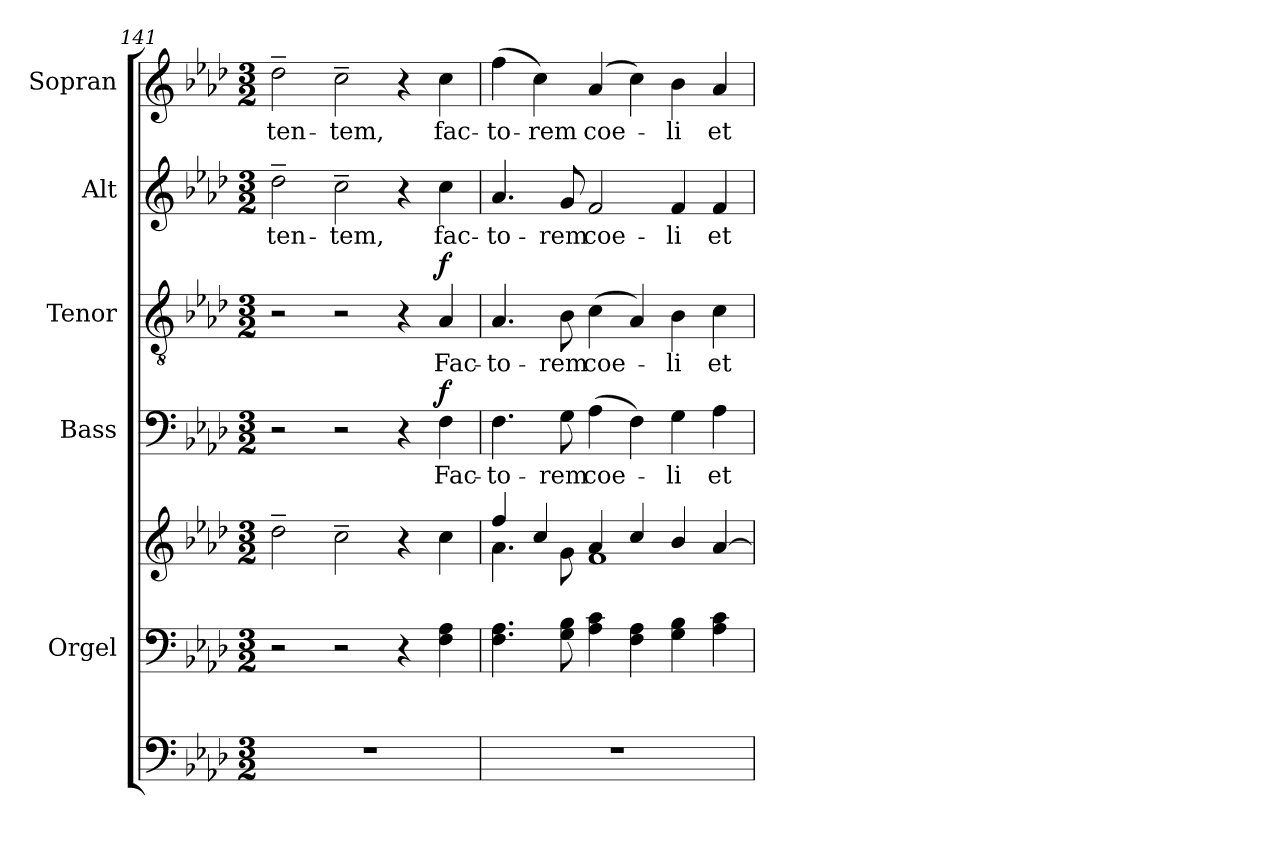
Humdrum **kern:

**kern	**kern	**kern	**kern	**text	**dynam	**kern	**text	**dynam	**kern	**text	**kern	**text
*part6	*part5	*part5	*part4	*part4	*part4	*part3	*part3	*part3	*part2	*part2	*part1	*part1
*staff7	*staff6	*staff5	*staff4	*staff4	*staff4	*staff3	*staff3	*staff3	*staff2	*staff2	*staff1	*staff1
*	*I"Orgel	*	*I"Bass	*	*	*I"Tenor	*	*	*I"Alt	*	*I"Sopran	*
*	*I'Org.	*	*I'B	*	*	*I'T	*	*	*I'A	*	*I'S	*
*clefF4	*clefF4	*clefG2	*clefF4	*	*	*clefGv2	*	*	*clefG2	*	*clefG2	*
*ITrd7c12	*	*	*	*	*	*	*	*	*	*	*	*
*k[b-e-a-d-]	*k[b-e-a-d-]	*k[b-e-a-d-]	*k[b-e-a-d-]	*	*	*k[b-e-a-d-]	*	*	*k[b-e-a-d-]	*	*k[b-e-a-d-]	*
*A-:	*A-:	*A-:	*A-:	*	*	*A-:	*	*	*A-:	*	*A-:	*
*M3/2	*M3/2	*M3/2	*M3/2	*	*	*M3/2	*	*	*M3/2	*	*M3/2	*
=141	=141	=141	=141	=141	=141	=141	=141	=141	=141	=141	=141	=141
!	!	!	!	!	!	!	!	!	!	!LO:LY:b	!	!LO:LY:b
1.r	2r	2dd-~>\	2r	.	.	2r	.	.	2dd-~>\	-ten-	2dd-~>\	-ten-
!	!	!	!	!	!	!	!	!	!	!LO:LY:b	!	!LO:LY:b
.	2r	2cc~>\	2r	.	.	2r	.	.	2cc~>\	-tem,	2cc~>\	-tem,
.	4r	4r	4r	.	.	4r	.	.	4r	.	4r	.
!	!	!	!	!LO:LY:b	!LO:DY:a	!	!LO:LY:b	!LO:DY:a	!	!LO:LY:b	!	!LO:LY:b
.	4F\ 4A-\	4cc\	4F\	Fac-	f	4A-/	Fac-	f	4cc\	fac-	4cc\	fac-
=142	=142	=142	=142	=142	=142	=142	=142	=142	=142	=142	=142	=142
*	*	*^	*	*	*	*	*	*	*	*	*	*
!	!	!	!	!	!LO:LY:b	!	!	!LO:LY:b	!	!	!LO:LY:b	!	!LO:LY:b
1.r	4.F\ 4.A-\	4ff/	4.a-\	4.F\	-to-	.	4.A-/	-to-	.	4.a-/	-to-	(>4ff\	-to-
!	!	!	!	!	!	!	!	!	!	!	!	!	!LO:LY:b
.	.	4cc/	.	.	.	.	.	.	.	.	.	4cc\)	-rem
!	!	!	!	!	!LO:LY:b	!	!	!LO:LY:b	!	!	!LO:LY:b	!	!
.	8G\ 8B-\	.	8g\	8G\	-rem	.	8B-\	-rem	.	8g/	-rem	.	.
!	!	!	!	!	!LO:LY:b	!	!	!LO:LY:b	!	!	!LO:LY:b	!	!LO:LY:b
.	4A-\ 4c\	4a-/	1f	(>4A-\	coe-	.	(>4c\	coe-	.	2f/	coe-	(4a-/	coe-
.	4F\ 4A-\	4cc/	.	4F\)	.	.	4A-/)	.	.	.	.	4cc\)	.
!	!	!	!	!	!LO:LY:b	!	!	!LO:LY:b	!	!	!LO:LY:b	!	!LO:LY:b
.	4G\ 4B-\	4b-/	.	4G\	-li	.	4B-\	-li	.	4f/	-li	4b-\	-li
!	!	!	!	!	!LO:LY:b	!	!	!LO:LY:b	!	!	!LO:LY:b	!	!LO:LY:b
.	4A-\ 4c\	[>4a-/	.	4A-\	et	.	4c\	et	.	4f/	et	4a-/	et
*	*	*v	*v	*	*	*	*	*	*	*	*	*	*
=	=	=	=	=	=	=	=	=	=	=	=	=
*-	*-	*-	*-	*-	*-	*-	*-	*-	*-	*-	*-	*-
